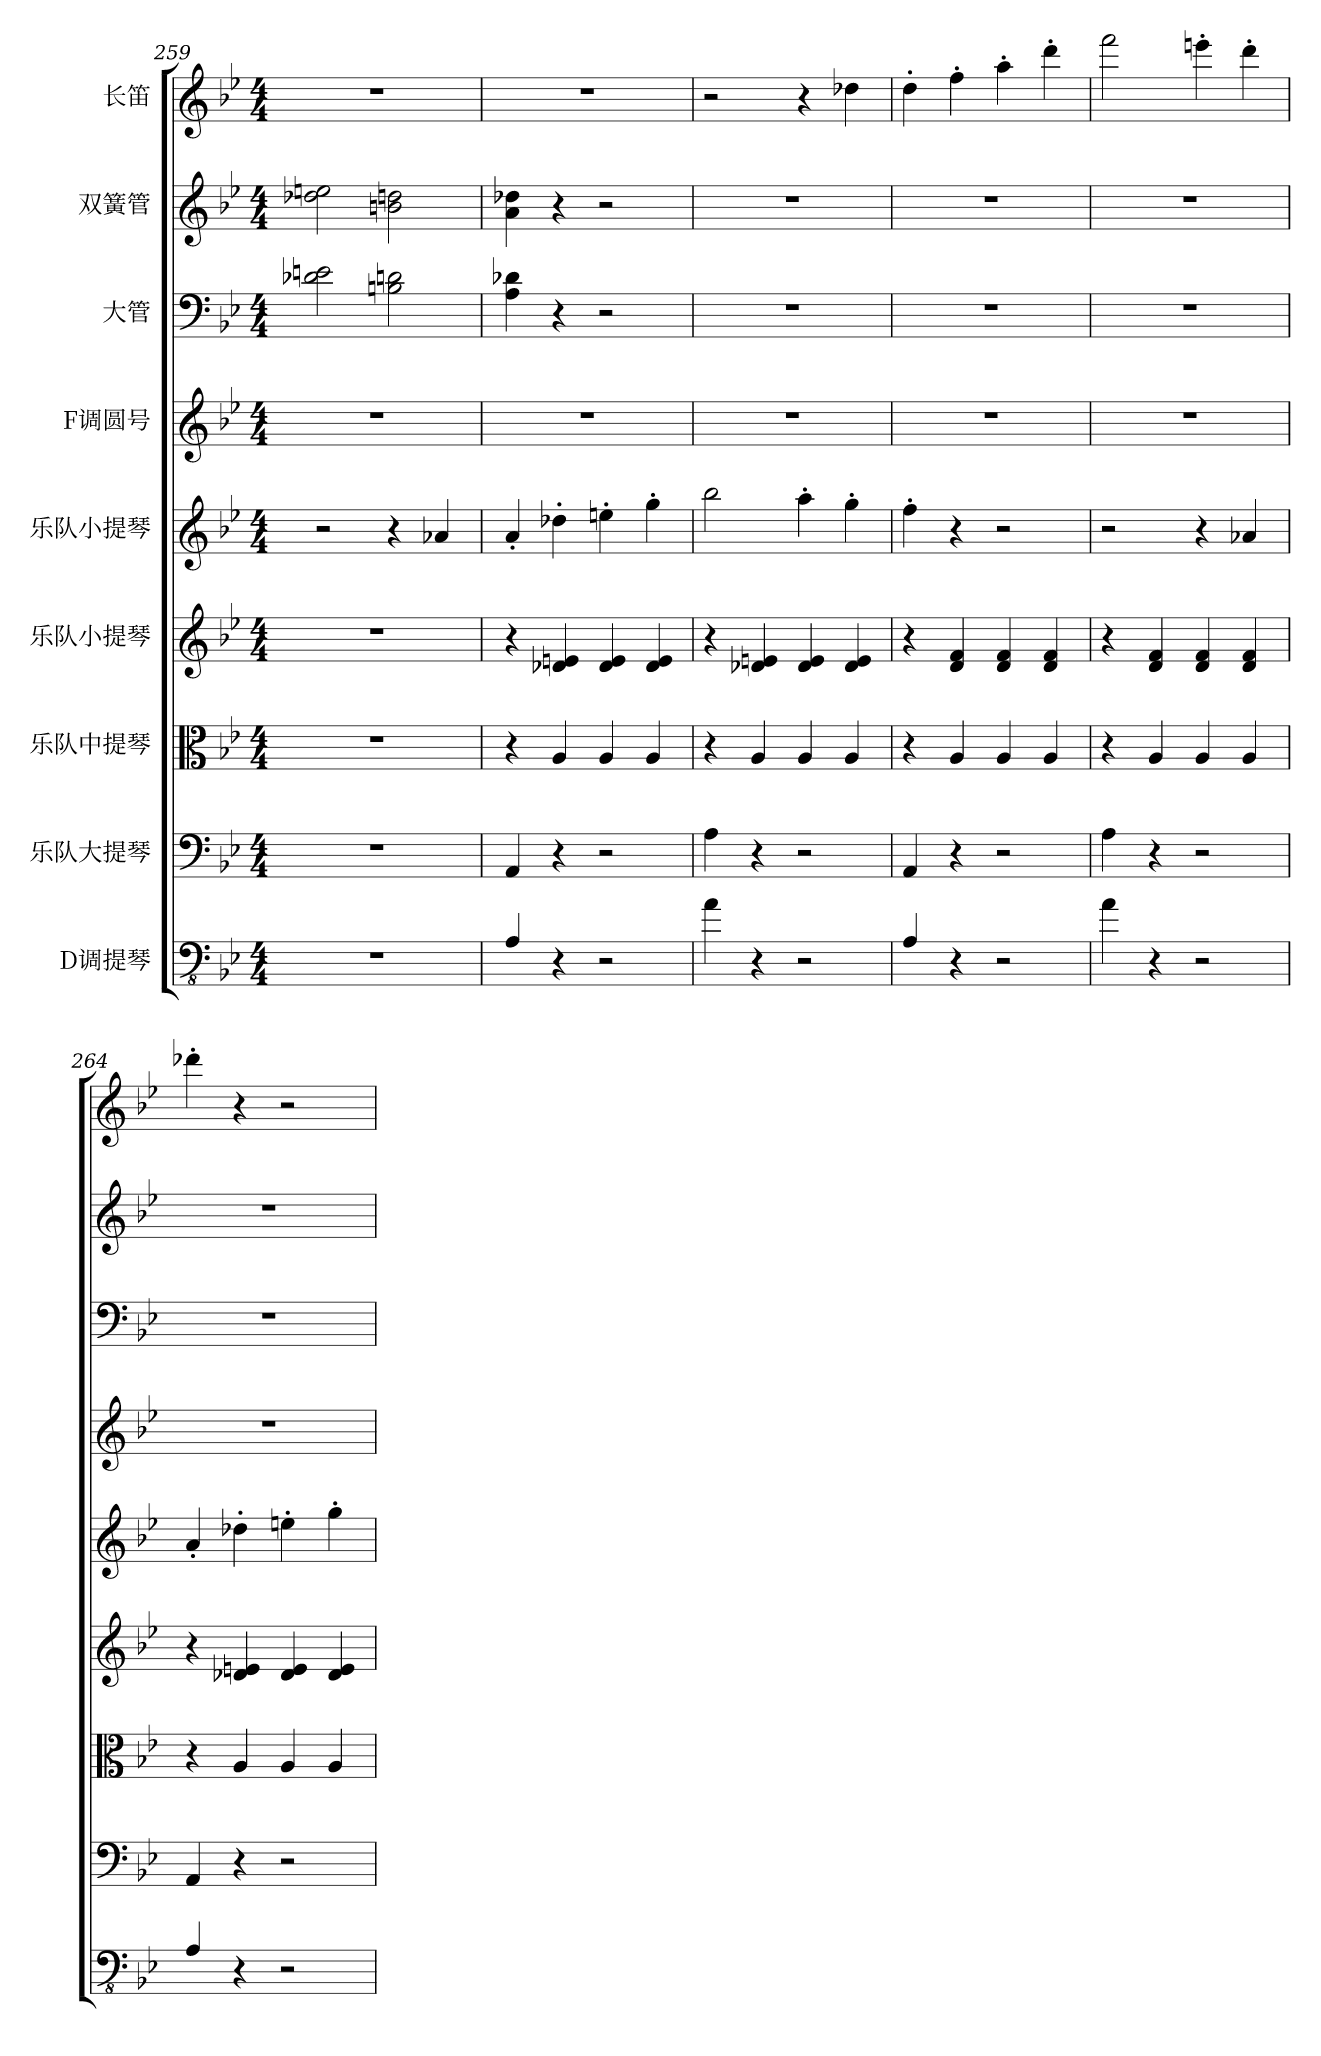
**kern	**kern	**kern	**kern	**kern	**kern	**kern	**kern	**kern
*part9	*part8	*part7	*part6	*part5	*part4	*part3	*part2	*part1
*staff9	*staff8	*staff7	*staff6	*staff5	*staff4	*staff3	*staff2	*staff1
*I"D调提琴	*I"乐队大提琴	*I"乐队中提琴	*I"乐队小提琴	*I"乐队小提琴	*I"F调圆号	*I"大管	*I"双簧管	*I"长笛
*clefFv4	*clefF4	*clefC3	*clefG2	*clefG2	*clefG2	*clefF4	*clefG2	*clefG2
*ITrd7c12	*	*	*	*	*ITrd4c7	*	*	*
*k[b-e-]	*k[b-e-]	*k[b-e-]	*k[b-e-]	*k[b-e-]	*k[b-e-a-]	*k[b-e-]	*k[b-e-]	*k[b-e-]
*M4/4	*M4/4	*M4/4	*M4/4	*M4/4	*M4/4	*M4/4	*M4/4	*M4/4
=259	=259	=259	=259	=259	=259	=259	=259	=259
1r	1r	1r	1r	2r	1r	2d-X\ 2en\	2dd-X\ 2een\	1r
.	.	.	.	4r	.	2Bn\ 2dn\	2bn\ 2ddn\	.
.	.	.	.	4a-X/	.	.	.	.
!!LO:PB:g=z
=260	=260	=260	=260	=260	=260	=260	=260	=260
*	*	*	*	*	*	*	*	*MM275
4AAA/	4AA/	4r	4r	4a'/	1r	4A\ 4d-X\	4a\ 4dd-X\	1r
4r	4r	4A/	4d-X/ 4en/	4dd-X'\	.	4r	4r	.
2r	2r	4A/	4d-/ 4e/	4een'\	.	2r	2r	.
.	.	4A/	4d-/ 4e/	4gg'\	.	.	.	.
=261	=261	=261	=261	=261	=261	=261	=261	=261
4AA\	4A\	4r	4r	2bb-\	1r	1r	1r	2r
4r	4r	4A/	4d-X/ 4en/	.	.	.	.	.
2r	2r	4A/	4d-/ 4e/	4aa'\	.	.	.	4r
.	.	4A/	4d-/ 4e/	4gg'\	.	.	.	4dd-X\
=262	=262	=262	=262	=262	=262	=262	=262	=262
4AAA/	4AA/	4r	4r	4ff'\	1r	1r	1r	4dd'\
4r	4r	4A/	4d/ 4f/	4r	.	.	.	4ff'\
2r	2r	4A/	4d/ 4f/	2r	.	.	.	4aa'\
.	.	4A/	4d/ 4f/	.	.	.	.	4ddd'\
=263	=263	=263	=263	=263	=263	=263	=263	=263
4AA\	4A\	4r	4r	2r	1r	1r	1r	2fff\
4r	4r	4A/	4d/ 4f/	.	.	.	.	.
2r	2r	4A/	4d/ 4f/	4r	.	.	.	4eeen'\
.	.	4A/	4d/ 4f/	4a-X/	.	.	.	4ddd'\
=264	=264	=264	=264	=264	=264	=264	=264	=264
4AAA/	4AA/	4r	4r	4a'/	1r	1r	1r	4ddd-X'\
4r	4r	4A/	4d-X/ 4en/	4dd-X'\	.	.	.	4r
2r	2r	4A/	4d-/ 4e/	4een'\	.	.	.	2r
.	.	4A/	4d-/ 4e/	4gg'\	.	.	.	.
=	=	=	=	=	=	=	=	=
*-	*-	*-	*-	*-	*-	*-	*-	*-
